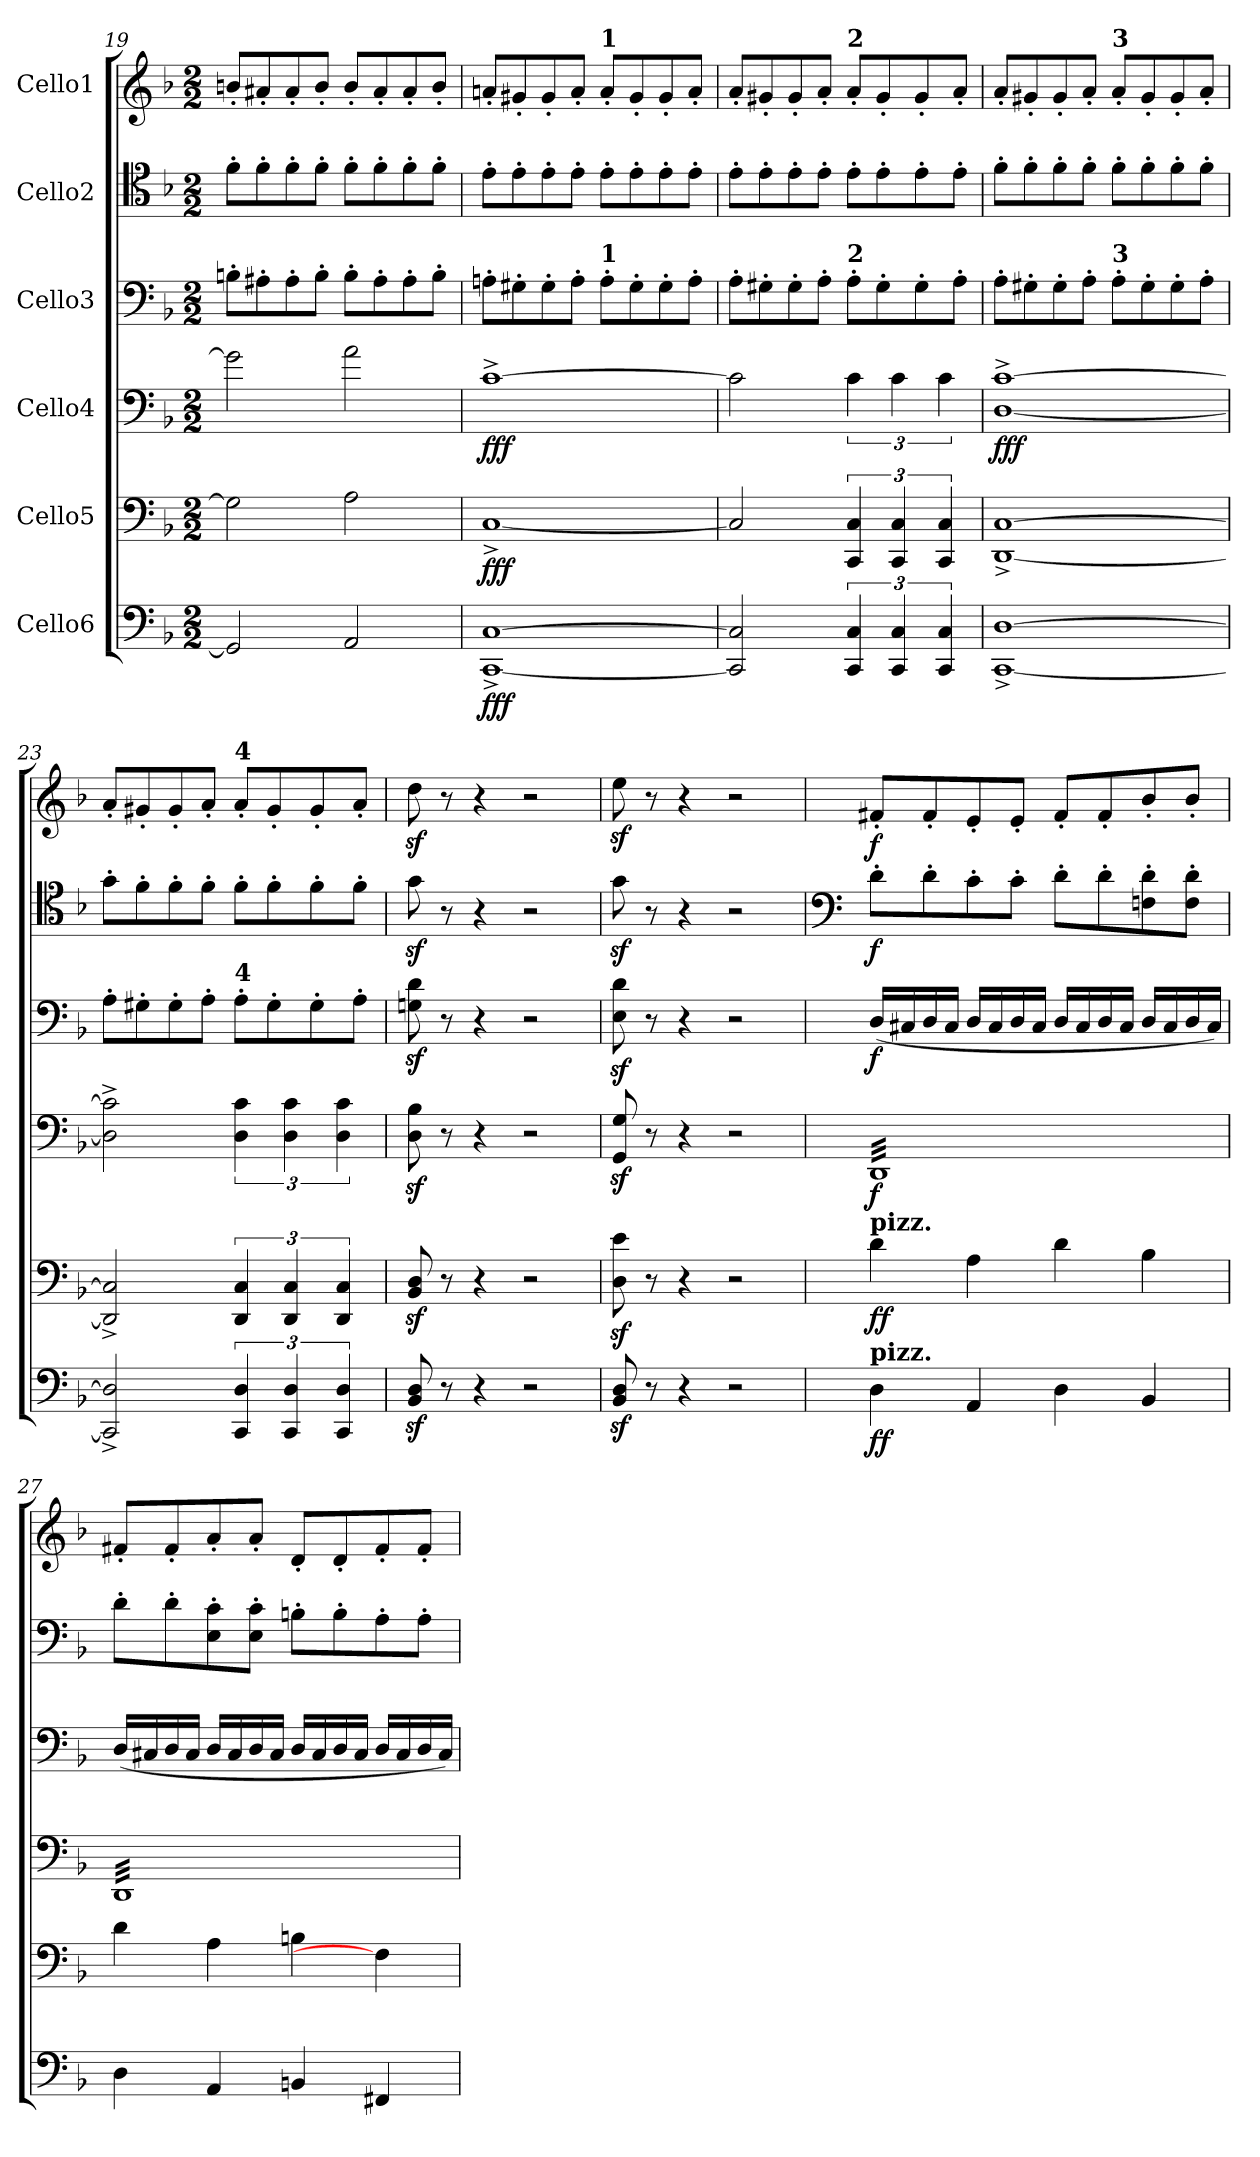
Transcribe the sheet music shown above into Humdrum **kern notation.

**kern	**dynam	**kern	**dynam	**kern	**dynam	**kern	**dynam	**kern	**dynam	**kern	**dynam
*part6	*part6	*part5	*part5	*part4	*part4	*part3	*part3	*part2	*part2	*part1	*part1
*staff6	*staff6	*staff5	*staff5	*staff4	*staff4	*staff3	*staff3	*staff2	*staff2	*staff1	*staff1
*I"Cello6	*	*I"Cello5	*	*I"Cello4	*	*I"Cello3	*	*I"Cello2	*	*I"Cello1	*
*clefF4	*	*clefF4	*	*clefF4	*	*clefF4	*	*clefC4	*	*clefG2	*
*k[b-]	*	*k[b-]	*	*k[b-]	*	*k[b-]	*	*k[b-]	*	*k[b-]	*
*F:	*	*F:	*	*F:	*	*F:	*	*F:	*	*F:	*
*M2/2	*	*M2/2	*	*M2/2	*	*M2/2	*	*M2/2	*	*M2/2	*
=19	=19	=19	=19	=19	=19	=19	=19	=19	=19	=19	=19
2GG#/]	.	2G#\]	.	2g#\]	.	8Bn'\L	.	8f'\L	.	8bn'/L	.
.	.	.	.	.	.	8A#X'\	.	8f'\	.	8a#X'/	.
.	.	.	.	.	.	8A#'\	.	8f'\	.	8a#'/	.
.	.	.	.	.	.	8B'\J	.	8f'\J	.	8b'/J	.
2AA/	.	2A\	.	2a\	.	8B'\L	.	8f'\L	.	8b'/L	.
.	.	.	.	.	.	8A#'\	.	8f'\	.	8a#'/	.
.	.	.	.	.	.	8A#'\	.	8f'\	.	8a#'/	.
.	.	.	.	.	.	8B'\J	.	8f'\J	.	8b'/J	.
=20	=20	=20	=20	=20	=20	=20	=20	=20	=20	=20	=20
!	!LO:DY:b	!	!LO:DY:b	!	!LO:DY:b	!	!	!	!	!	!
[1CC^ [1C^	fff	[1C^	fff	[1c^	fff	8An'\L	.	8e'\L	.	8an'/L	.
.	.	.	.	.	.	8G#X'\	.	8e'\	.	8g#X'/	.
.	.	.	.	.	.	8G#'\	.	8e'\	.	8g#'/	.
.	.	.	.	.	.	8A'\J	.	8e'\J	.	8a'/J	.
!	!	!	!	!	!	!	!	!	!	!LO:TX:a:B:t=1	!
!	!	!	!	!	!	!LO:TX:a:B:t=1	!	!	!	!	!
.	.	.	.	.	.	8A'\L	.	8e'\L	.	8a'/L	.
.	.	.	.	.	.	8G#'\	.	8e'\	.	8g#'/	.
.	.	.	.	.	.	8G#'\	.	8e'\	.	8g#'/	.
.	.	.	.	.	.	8A'\J	.	8e'\J	.	8a'/J	.
!!LO:PB:g=z
=21	=21	=21	=21	=21	=21	=21	=21	=21	=21	=21	=21
2CC/] 2C/]	.	2C/]	.	2c\]	.	8A'\L	.	8e'\L	.	8a'/L	.
.	.	.	.	.	.	8G#X'\	.	8e'\	.	8g#X'/	.
.	.	.	.	.	.	8G#'\	.	8e'\	.	8g#'/	.
.	.	.	.	.	.	8A'\J	.	8e'\J	.	8a'/J	.
!	!	!	!	!	!	!	!	!	!	!LO:TX:a:B:t=2	!
!	!	!	!	!	!	!LO:TX:a:B:t=2	!	!	!	!	!
6CC/ 6C/	.	6CC/ 6C/	.	6c\	.	8A'\L	.	8e'\L	.	8a'/L	.
.	.	.	.	.	.	8G#'\	.	8e'\	.	8g#'/	.
6CC/ 6C/	.	6CC/ 6C/	.	6c\	.	.	.	.	.	.	.
.	.	.	.	.	.	8G#'\	.	8e'\	.	8g#'/	.
6CC/ 6C/	.	6CC/ 6C/	.	6c\	.	.	.	.	.	.	.
.	.	.	.	.	.	8A'\J	.	8e'\J	.	8a'/J	.
=22	=22	=22	=22	=22	=22	=22	=22	=22	=22	=22	=22
!	!	!	!	!	!LO:DY:b	!	!	!	!	!	!
[1CC^ [1D^	.	[1DD^ [1C^	.	[1D^ [1c^	fff	8A'\L	.	8f'\L	.	8a'/L	.
.	.	.	.	.	.	8G#X'\	.	8f'\	.	8g#X'/	.
.	.	.	.	.	.	8G#'\	.	8f'\	.	8g#'/	.
.	.	.	.	.	.	8A'\J	.	8f'\J	.	8a'/J	.
!	!	!	!	!	!	!	!	!	!	!LO:TX:a:B:t=3	!
!	!	!	!	!	!	!LO:TX:a:B:t=3	!	!	!	!	!
.	.	.	.	.	.	8A'\L	.	8f'\L	.	8a'/L	.
.	.	.	.	.	.	8G#'\	.	8f'\	.	8g#'/	.
.	.	.	.	.	.	8G#'\	.	8f'\	.	8g#'/	.
.	.	.	.	.	.	8A'\J	.	8f'\J	.	8a'/J	.
=23	=23	=23	=23	=23	=23	=23	=23	=23	=23	=23	=23
2CC/]^ 2D/]^	.	2DD/]^ 2C/]^	.	2D\]^ 2c\]^	.	8A'\L	.	8g'\L	.	8a'/L	.
.	.	.	.	.	.	8G#X'\	.	8f'\	.	8g#X'/	.
.	.	.	.	.	.	8G#'\	.	8f'\	.	8g#'/	.
.	.	.	.	.	.	8A'\J	.	8f'\J	.	8a'/J	.
!	!	!	!	!	!	!	!	!	!	!LO:TX:a:B:t=4	!
!	!	!	!	!	!	!LO:TX:a:B:t=4	!	!	!	!	!
6CC/ 6D/	.	6DD/ 6C/	.	6D\ 6c\	.	8A'\L	.	8f'\L	.	8a'/L	.
.	.	.	.	.	.	8G#'\	.	8f'\	.	8g#'/	.
6CC/ 6D/	.	6DD/ 6C/	.	6D\ 6c\	.	.	.	.	.	.	.
.	.	.	.	.	.	8G#'\	.	8f'\	.	8g#'/	.
6CC/ 6D/	.	6DD/ 6C/	.	6D\ 6c\	.	.	.	.	.	.	.
.	.	.	.	.	.	8A'\J	.	8f'\J	.	8a'/J	.
=24	=24	=24	=24	=24	=24	=24	=24	=24	=24	=24	=24
8BB-/z< 8D/z<	.	8BB-/z< 8D/z<	.	8D\z< 8B-\z<	.	8Gn\z< 8d\z<	.	8gz<\	.	8ddz<\	.
8r	.	8r	.	8r	.	8r	.	8r	.	8r	.
4r	.	4r	.	4r	.	4r	.	4r	.	4r	.
2r	.	2r	.	2r	.	2r	.	2r	.	2r	.
=25	=25	=25	=25	=25	=25	=25	=25	=25	=25	=25	=25
8BB-/z< 8D/z<	.	8D\z< 8e\z<	.	8GG/z< 8G/z<	.	8E\z< 8d\z<	.	8gz<\	.	8eez<\	.
8r	.	8r	.	8r	.	8r	.	8r	.	8r	.
4r	.	4r	.	4r	.	4r	.	4r	.	4r	.
2r	.	2r	.	2r	.	2r	.	2r	.	2r	.
!!LO:LB:g=z
=26	=26	=26	=26	=26	=26	=26	=26	=26	=26	=26	=26
*	*	*	*	*	*	*	*	*clefF4	*	*	*
!	!	!LO:TX:a:B:t=pizz.	!	!	!	!	!	!	!	!	!
!LO:TX:a:B:t=pizz.	!	!	!	!	!	!	!	!	!	!	!
!	!LO:DY:b	!	!LO:DY:b	!	!LO:DY:b	!	!LO:DY:b	!	!LO:DY:b	!	!LO:DY:b
*	*	*	*	*tremolo	*	*	*	*	*	*	*
4D\	ff	4d\	ff	32DDLLL	f	(16D/LL	f	8d'\L	f	8f#X'/L	f
.	.	.	.	32DD	.	.	.	.	.	.	.
.	.	.	.	32DD	.	16C#X/	.	.	.	.	.
.	.	.	.	32DD	.	.	.	.	.	.	.
.	.	.	.	32DD	.	16D/	.	8d'\	.	8f#'/	.
.	.	.	.	32DD	.	.	.	.	.	.	.
.	.	.	.	32DD	.	16C#/JJ	.	.	.	.	.
.	.	.	.	32DD	.	.	.	.	.	.	.
4AA/	.	4A\	.	32DD	.	16D/LL	.	8c'\	.	8e'/	.
.	.	.	.	32DD	.	.	.	.	.	.	.
.	.	.	.	32DD	.	16C#/	.	.	.	.	.
.	.	.	.	32DD	.	.	.	.	.	.	.
.	.	.	.	32DD	.	16D/	.	8c'\J	.	8e'/J	.
.	.	.	.	32DD	.	.	.	.	.	.	.
.	.	.	.	32DD	.	16C#/JJ	.	.	.	.	.
.	.	.	.	32DD	.	.	.	.	.	.	.
4D\	.	4d\	.	32DD	.	16D/LL	.	8d'\L	.	8f#'/L	.
.	.	.	.	32DD	.	.	.	.	.	.	.
.	.	.	.	32DD	.	16C#/	.	.	.	.	.
.	.	.	.	32DD	.	.	.	.	.	.	.
.	.	.	.	32DD	.	16D/	.	8d'\	.	8f#'/	.
.	.	.	.	32DD	.	.	.	.	.	.	.
.	.	.	.	32DD	.	16C#/JJ	.	.	.	.	.
.	.	.	.	32DD	.	.	.	.	.	.	.
4BB-/	.	4B-\	.	32DD	.	16D/LL	.	8Fn\' 8d\'	.	8b-'/	.
.	.	.	.	32DD	.	.	.	.	.	.	.
.	.	.	.	32DD	.	16C#/	.	.	.	.	.
.	.	.	.	32DD	.	.	.	.	.	.	.
.	.	.	.	32DD	.	16D/	.	8F\' 8d\'J	.	8b-'/J	.
.	.	.	.	32DD	.	.	.	.	.	.	.
.	.	.	.	32DD	.	16C#/JJ)	.	.	.	.	.
.	.	.	.	32DDJJJ	.	.	.	.	.	.	.
=27	=27	=27	=27	=27	=27	=27	=27	=27	=27	=27	=27
4D\	.	4d\	.	32DDLLL	.	(16D/LL	.	8d'\L	.	8f#X'/L	.
.	.	.	.	32DD	.	.	.	.	.	.	.
.	.	.	.	32DD	.	16C#X/	.	.	.	.	.
.	.	.	.	32DD	.	.	.	.	.	.	.
.	.	.	.	32DD	.	16D/	.	8d'\	.	8f#'/	.
.	.	.	.	32DD	.	.	.	.	.	.	.
.	.	.	.	32DD	.	16C#/JJ	.	.	.	.	.
.	.	.	.	32DD	.	.	.	.	.	.	.
4AA/	.	4A\	.	32DD	.	16D/LL	.	8E\' 8c\'	.	8a'/	.
.	.	.	.	32DD	.	.	.	.	.	.	.
.	.	.	.	32DD	.	16C#/	.	.	.	.	.
.	.	.	.	32DD	.	.	.	.	.	.	.
.	.	.	.	32DD	.	16D/	.	8E\' 8c\'J	.	8a'/J	.
.	.	.	.	32DD	.	.	.	.	.	.	.
.	.	.	.	32DD	.	16C#/JJ	.	.	.	.	.
.	.	.	.	32DD	.	.	.	.	.	.	.
4BBn/	.	4Bn\	.	32DD	.	16D/LL	.	8Bn'\L	.	8d'/L	.
.	.	.	.	32DD	.	.	.	.	.	.	.
.	.	.	.	32DD	.	16C#/	.	.	.	.	.
.	.	.	.	32DD	.	.	.	.	.	.	.
.	.	.	.	32DD	.	16D/	.	8B'\	.	8d'/	.
.	.	.	.	32DD	.	.	.	.	.	.	.
.	.	.	.	32DD	.	16C#/JJ	.	.	.	.	.
.	.	.	.	32DD	.	.	.	.	.	.	.
4FF#X/	.	4F#\]	.	32DD	.	16D/LL	.	8A'\	.	8f#'/	.
.	.	.	.	32DD	.	.	.	.	.	.	.
.	.	.	.	32DD	.	16C#/	.	.	.	.	.
.	.	.	.	32DD	.	.	.	.	.	.	.
.	.	.	.	32DD	.	16D/	.	8A'\J	.	8f#'/J	.
.	.	.	.	32DD	.	.	.	.	.	.	.
.	.	.	.	32DD	.	16C#/JJ)	.	.	.	.	.
.	.	.	.	32DDJJJ	.	.	.	.	.	.	.
*	*	*	*	*Xtremolo	*	*	*	*	*	*	*
=	=	=	=	=	=	=	=	=	=	=	=
*-	*-	*-	*-	*-	*-	*-	*-	*-	*-	*-	*-
